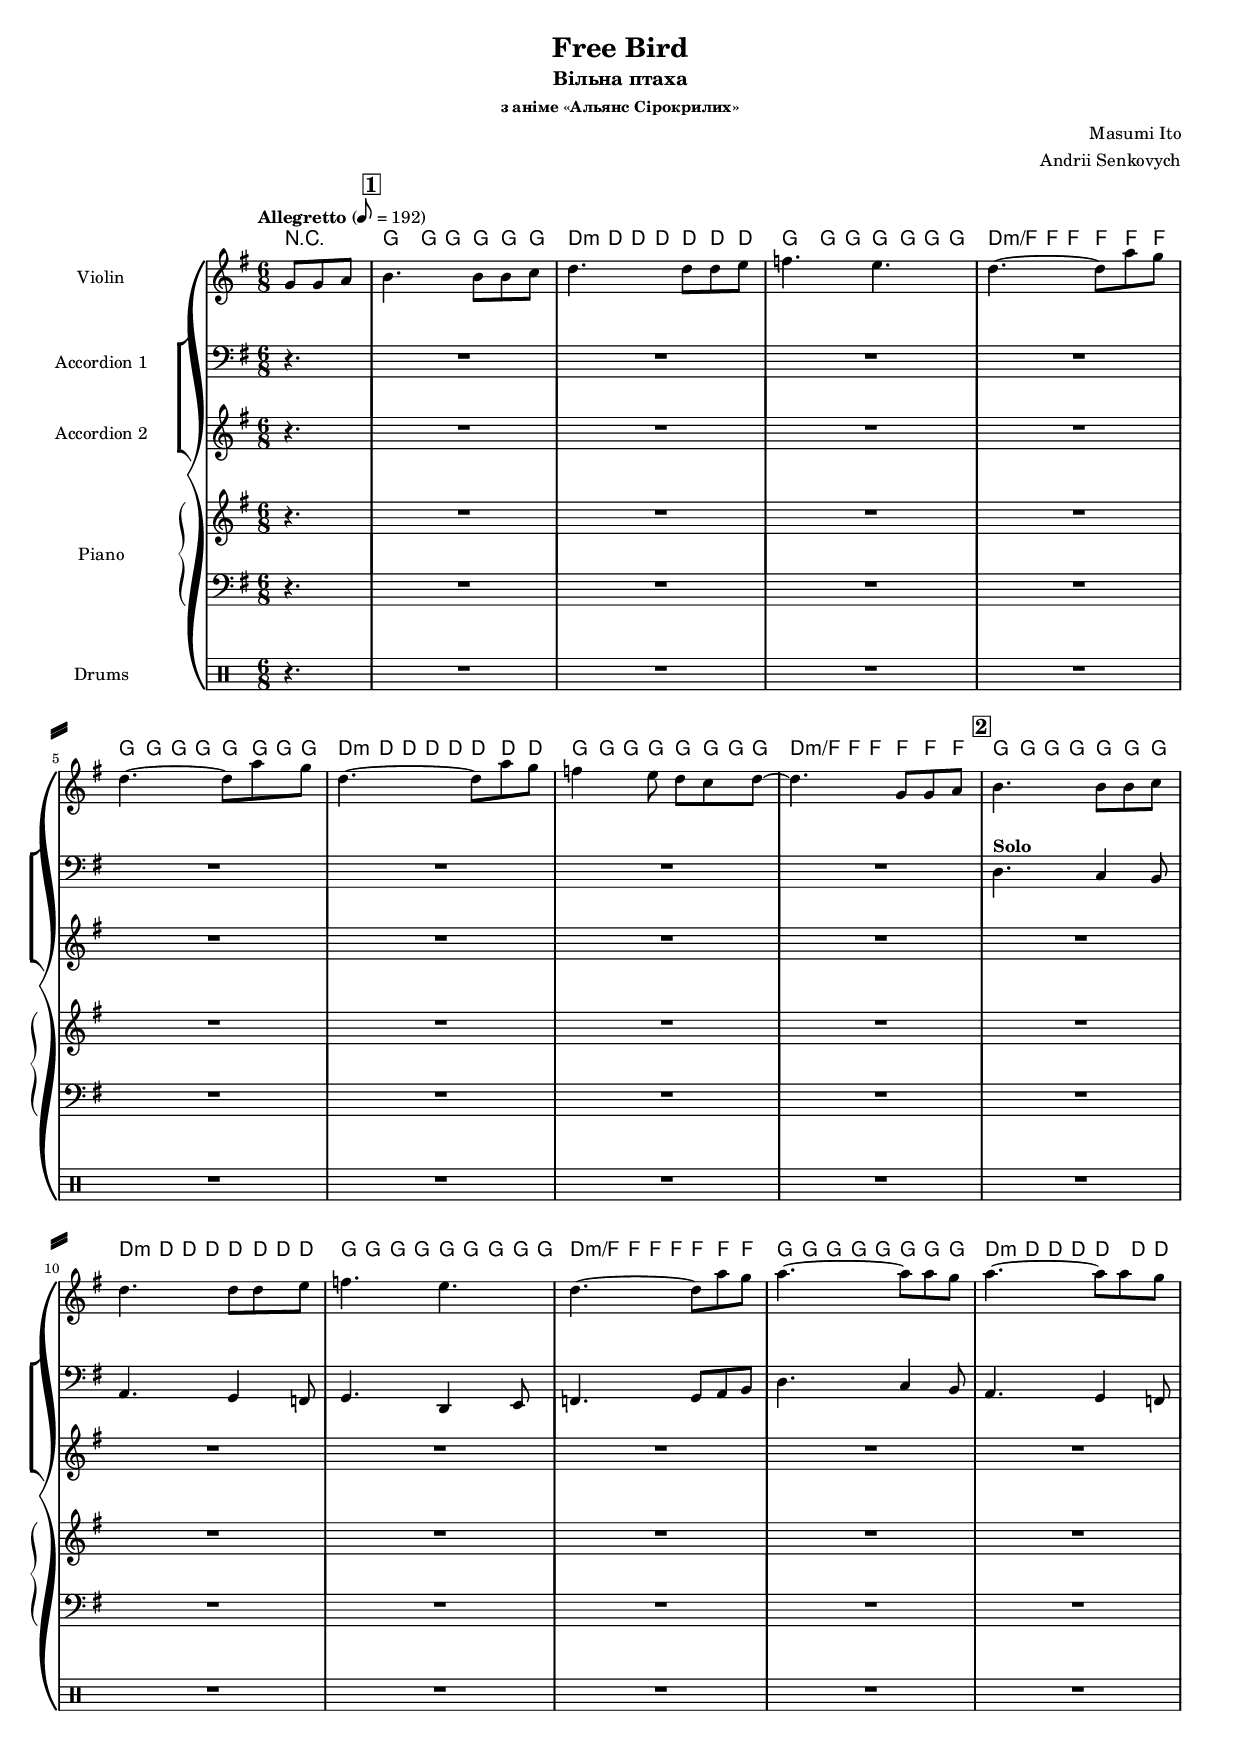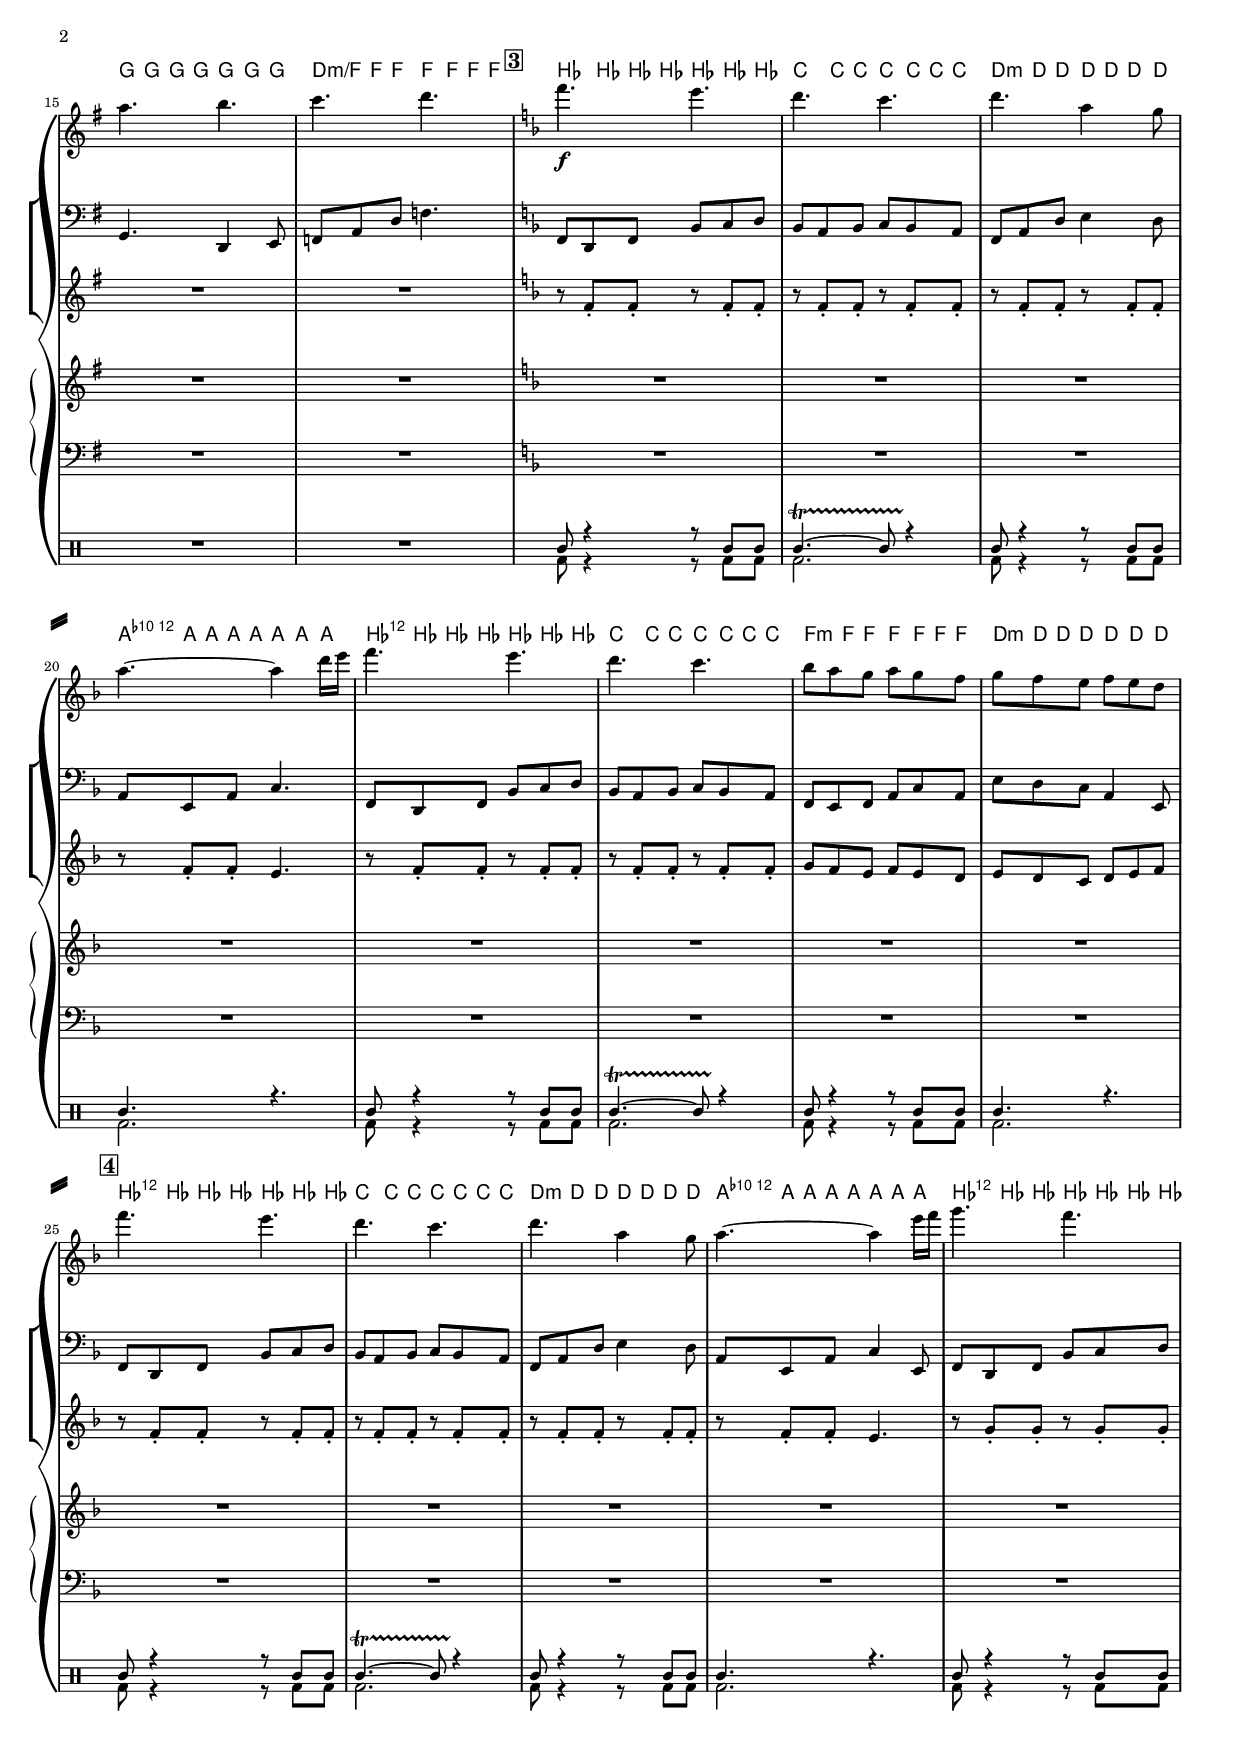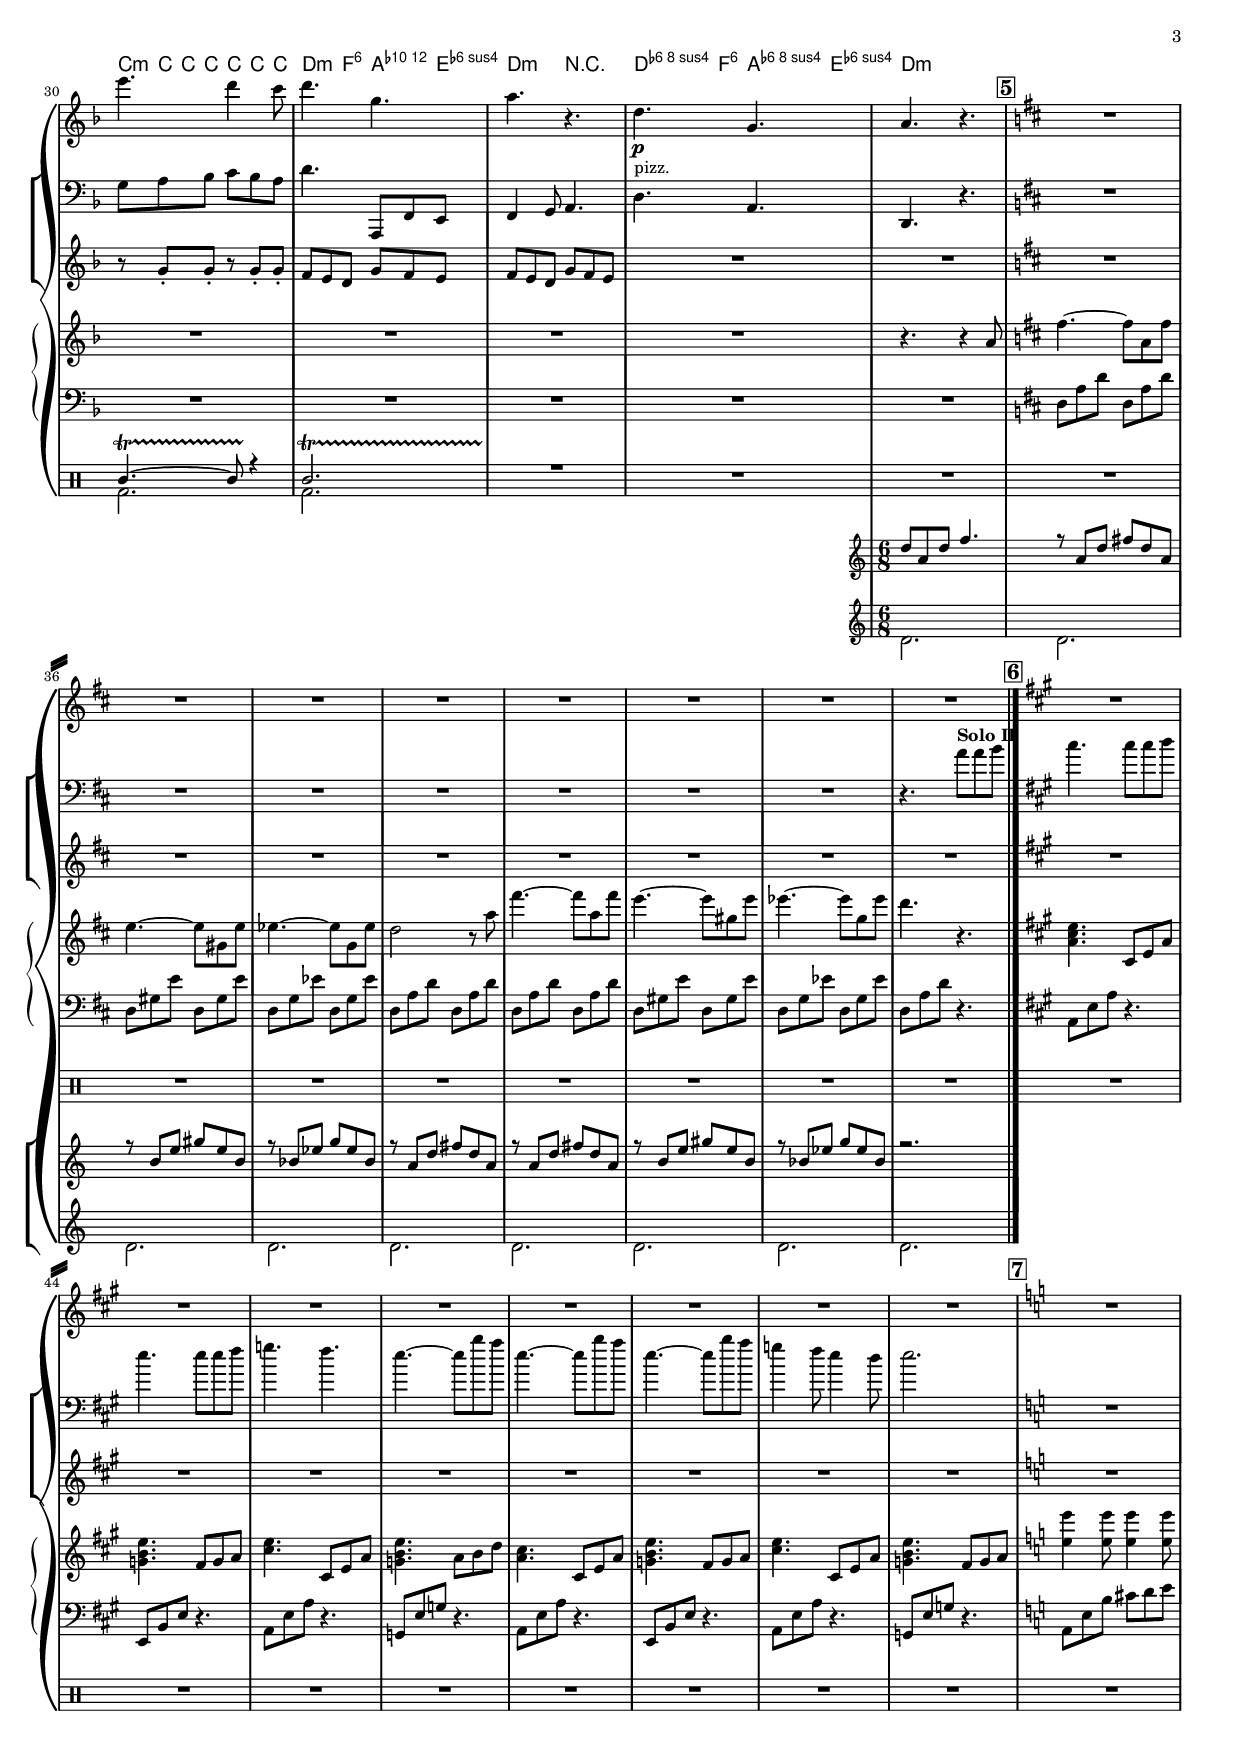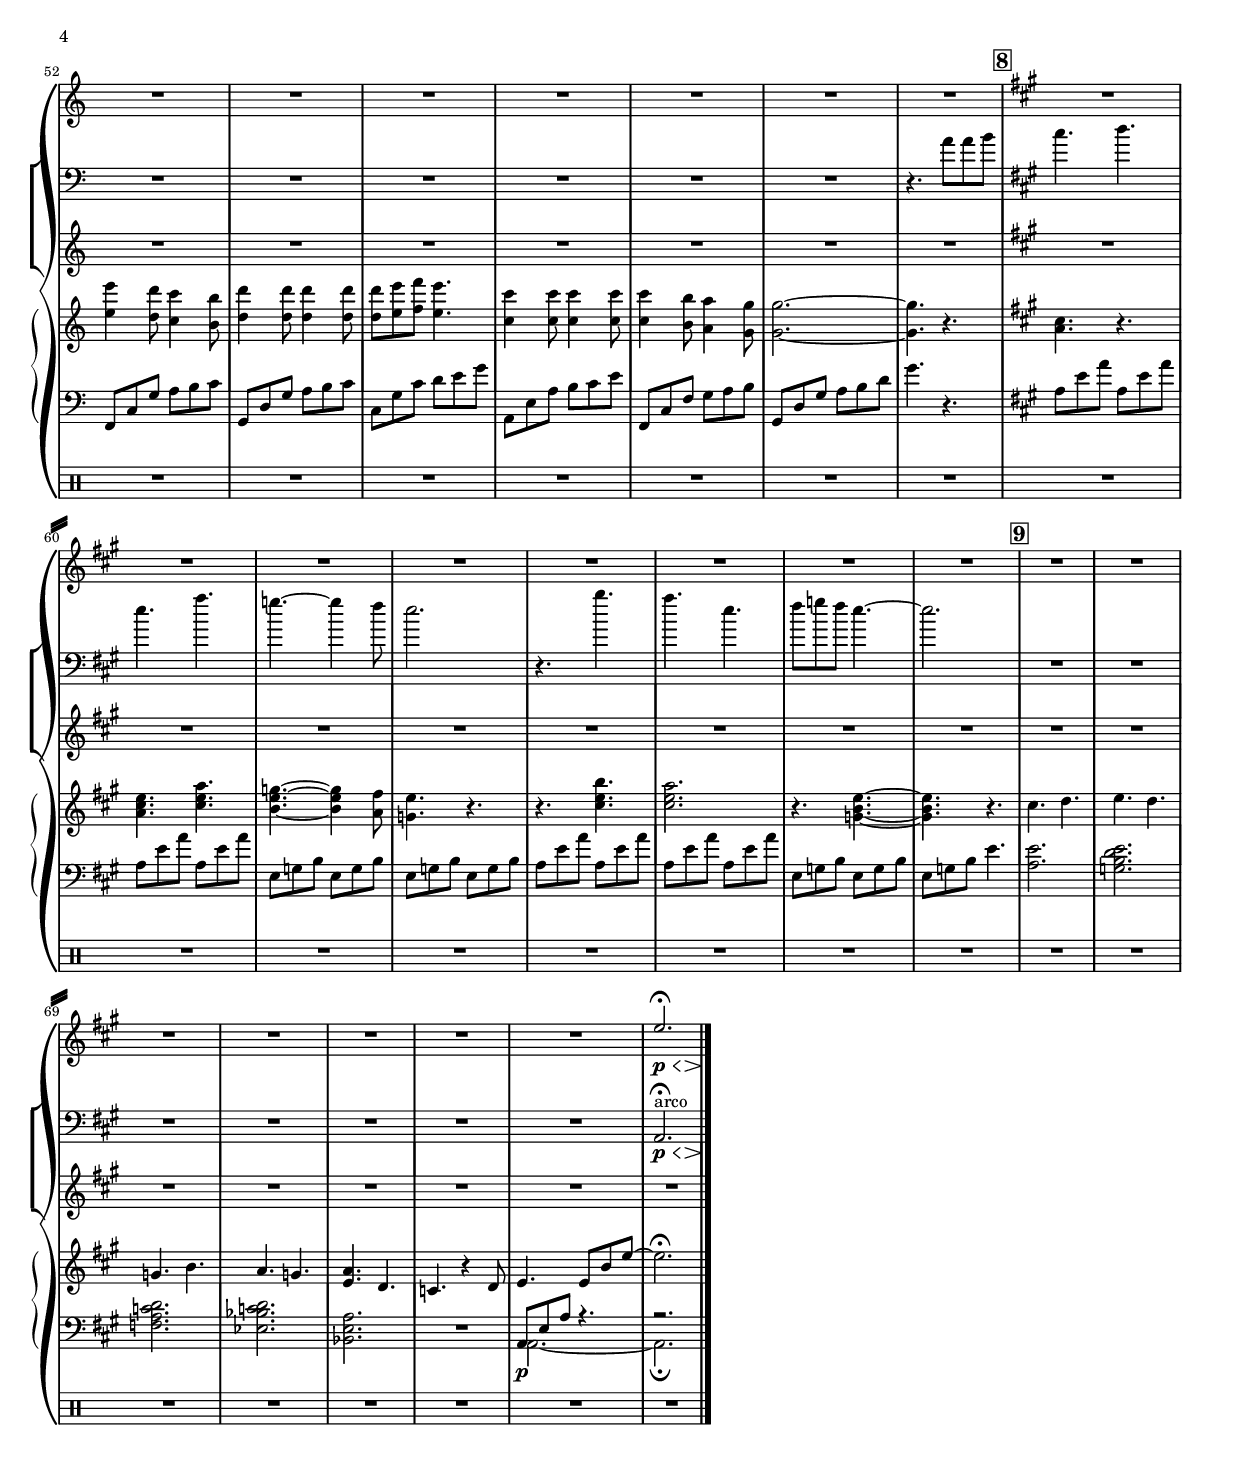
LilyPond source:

\include "src/header.ly"
#(set-global-staff-size 15)

\include "src/settings.ly"
violinOne = \relative c'' {
  \defaultTempo
  \aKey
  \defaultTime
  \clef treble
  \set Score.skipBars = ##t

  \partial 4. g8 g a
  
  \mark \default
  
  h4. h8 h c
  d4. d8 d e
  f4. e4.
  d4.~ d8 a'8 g

  d4.~ d8 a'8 g
  d4.~ d8 a'8 g
  f4 e8 d c d~
  d4. g,8 g a

  \mark \default

  h4. h8 h c
  d4. d8 d e
  f4. e4.
  d4.~ d8 a'8 g

  a4.~ a8 a8 g
  a4.~ a8 a8 g
  a4. h4.
  c4. d4.

  \mark \default
  \bKey

  f4.\f e4.
  d4. c4.
  d4. a4 g8
  a4.~ a4 d16 e

  f4. e4.
  d4. c4.
  b8 a g a g f
  g8 f e f e d

  \mark \default

  f'4. e4.
  d4. c4.
  d4. a4 g8
  a4.~ a4 e'16 f

  g4. f4.
  e4. d4 c8
  d4. g,4.
  a4. r4.

  d,4.\p g,4.
  a4. r4.

  \mark \default
  \cKey

  R2.*8
  
  \mark \default
  \dKey

  R2.*8

  \mark \default
  \eKey

  R2.*8

  \mark \default
  \dKey

  R2.*8

  \mark \default

  R2.*7

  << {e'2.\fermata} \\ { s8\p\< s4 s4\> s8\! } >>

  \bar "|."
}

fluteOne = \relative c'' {
  \defaultTempo
  \aKey
  \defaultTime
  \clef treble
  \set Score.skipBars = ##t

  \partial 4. r4.
  
  \mark \default
  
  R2.*8

  \mark \default

  R2.*8

  \mark \default
  \bKey

  R2.*8
  R2.*8
  R2.*2

  \mark \default
  \cKey

  R2.*7

  r4. a8 a h
  
  \mark \default
  \dKey

  cis4. cis8 cis d
  e4. e8 e fis
  g4. fis4.
  e4.~ e8 h' a

  e4.~ e8 h' a
  e4.~ e8 h' a
  g4 fis8 e4 d8
  e2.

  \mark \default
  \eKey

  R2.*7

  r4. a,8 a h

  \mark \default
  \dKey

  cis4. d4.
  e4. a4.
  g4.~g4 fis8
  e2.

  r4. h'4.
  a4. e4.
  fis8 g fis e4.~
  e2.

  \mark \default

  R2.*8

  \bar "|."
}

celloOne = \relative c {
  \defaultTempo
  \aKey
  \defaultTime
  \clef bass
  \set Score.skipBars = ##t

  \partial 4. r4.

  \mark \default

  R2.*8

  \mark \default

  d4. c4 h8
  a4. g4 f8
  g4. d4 e8
  f4. g8 a h

  d4. c4 h8
  a4. g4 f8
  g4. d4 e8
  f8 a d f4.

  \mark \default
  \bKey

  f,8 d f b c d
  b8 a b c b a
  f8 a d e4 d8 % alternative: f8 a d e c g
  a8 e a c4.

  f,8 d f b c d
  b8 a b c b a
  f8 e f a c a
  e'8 d c a4 e8

  \mark \default

  f8 d f b c d
  b8 a b c b a
  f8 a d e4 d8 % alternative: f8 a d e c g
  a8 e a c4 e,8

  f8 d f b c d
  g8 a b c b a
  d4. a,,8 f' e
  f4 g8 a4.

  d4.^\markup{pizz.} a4.
  d,4. r4.

  \mark \default
  \cKey

  R2.*8
  
  \mark \default
  \dKey

  R2.*8

  \mark \default
  \eKey

  R2.*8

  \mark \default
  \dKey

  R2.*8

  \mark \default

  R2.*7
  << {a'2.^\markup{arco}\fermata} \\ { s8\p\< s4 s4\> s8\! } >>

  \bar "|."
}

accordionOneRight = \partcombine \celloOne \fluteOne


accordionTwoRight = \relative a' {
  \defaultTempo
  \aKey
  \defaultTime

  \partial 4. r4.
  
  \mark \default

  R2.*8

  \mark \default

  R2.*8

  \mark \default
  \bKey

  r8 f8-. f8-. r8 f8-. f8-.
  r8 f8-. f8-. r8 f8-. f8-.
  r8 f8-. f8-. r8 f8-. f8-.
  r8 f8-. f8-. e4.

  r8 f8-. f8-. r8 f8-. f8-.
  r8 f8-. f8-. r8 f8-. f8-.
  g8 f e f e d
  e8 d c d e f

  \mark \default

  r8 f8-. f8-. r8 f8-. f8-.
  r8 f8-. f8-. r8 f8-. f8-.
  r8 f8-. f8-. r8 f8-. f8-.
  r8 f8-. f8-. e4.


  r8 g8-. g8-. r8 g8-. g8-.
  r8 g8-. g8-. r8 g8-. g8-.

  f8 e d g f e
  f8 e d g f e
  
  R2.*2

  \mark \default
  \cKey

  R2.*8
  
  \mark \default
  \dKey

  R2.*8

  \mark \default
  \eKey

  R2.*8

  \mark \default
  \dKey

  R2.*8

  \mark \default

  R2.*8

  \bar "|."
}

accDm = \markup { Dm }
accGm = \markup { Gm } 
accG = \markup { G } 
accB = \markup { B }
accC = \markup { C }
accF = \markup { F }
accA = \markup { A } 

guitarChords = \chordmode {

  r4.
  g2. | d2.:m | g2. | d2.:m/f
  g2. | d2.:m | g2. | d2.:m/f

  \mark \default

  g2. | d2.:m | g2. | d2.:m/f
  g2. | d2.:m | g2. | d2.:m/f

  \mark \default
  \bKey

  b,2. | c2. | d2.:m | a2.:m
  b2. | c2. | f2.:m | d2.:m

  \mark \default

  b2. | c2. | d2.:m | a2.:m
  b2. | c2.:m 
  d4.:m a4.:m | d2.:m
  g4.:m d4.:m | d2.:m

  \mark \default

}

guitar = \relative c'' {
  \defaultTempo
  \aKey
  \defaultTime
  \partial 4. r4.
  
  \mark \default

  g8. g16 g8 g8 g8 g8
  d8 d16 d16 d8 d8 d8 d8
  g8. g16 g8 g8 g16 g16 g8
  f8. f16 f8 f8 f8 f8

  g8 g16 g16 g8 g8 g16 g16 g8
  d8 d16 d16 d16 d16 d8 d8 d8
  g8 g16 g16 g8 g8 g16 g16 g8
  f8. f16 f8 f8 f8 \override NoteHead.style = #'cross f8 \revert NoteHead.style

  \mark \default

  g8 g16 g g8 g g g
  d8. d16 d d d8 d16 d d8
  g8 g16 g g8 g g16 g g g
  f8. f16 f f f8 f f

  g8 g16 g g g g8 g g
  d8. d16 d d d8. d16 d8
  g8 g16 g g8 g g g
  f8. f16 f8 f f16 f f8

  \mark \default

  \bKey

  b,8. b16 b b b8 b b
  c8. c16 c8 c c16 c c8
  d8. d16 d8 d16 d d8 d
  a8 a16 a a a a8 a a

  b8 b16 b b8 b b b
  c8. c16 c8 c c16 c c8
  f8. f16 f8 f f16 f f8
  d8 d16 d d8 d d d

  \mark \default

  b8. b16 b b b8 b b
  c8. c16 c8 c c16 c c8
  d8. d16 d8 d16 d d8 d
  a8 a16 a a a a8 a a

  b8. b16 b8 b b16 b b8
  c8 c16 c c8 c c c
  d4 <f a d>8 a,4 <e' a c>8
  d4. r4.
  d4 <f a d>8 a,4 <e' a c>8
  << {d'8 a d f4.} \\ {d,2.} >>

  \mark \default
  \cKey

  << {
    r8 a' d fis d a
    r8 h e gis e h
    r8 b es g es b
    r8 a d fis d a

    r8 a d fis d a
    r8 h e gis e h
    r8 b es g es b
    r2.
    
  } \\ {
    
    d,2. d2. d2. d2.
    d2. d2. d2. d2.} 
  >>
  
  \bar "|."
}

pianoRight = \relative c'' {
  \defaultTempo
  \aKey
  \defaultTime

  \partial 4. r4.
  
  \mark \default

  R2.*8

  \mark \default

  R2.*8

  \mark \default
  \bKey

  R2.*8

  \mark \default

  R2.*9

  r4. r4 a8

  \mark \default
  \cKey
  
  fis'4.~ fis8 a, fis'
  e4.~ e8 gis,8 e'
  es4.~ es8 g, es'
  d2 r8 a'
  fis'4.~ fis8 a, fis'
  e4.~ e8 gis,8 e'
  es4.~ es8 g, es'
  d4. r4.

  \mark \default
  \dKey

  <a, cis e>4. cis,8 e a
  <g h e>4. fis8 g a
  <cis e>4. cis,8 e a
  <g h e>4. a8 h d

  <a cis>4. cis,8 e a
  <g h e>4. fis8 g a
  <cis e>4. cis,8 e a
  <g h e>4. fis8 g a

  \mark \default
  \eKey

  <e' e'>4 <e e'>8 <e e'>4 <e e'>8
  <e e'>4 <d d'>8 <c c'>4 <h h'>8
  <d d'>4 <d d'>8 <d d'>4 <d d'>8
  <d d'>8 <e e'> <f f'> <e e'>4.

  <c c'>4 <c c'>8 <c c'>4 <c c'>8
  <c c'>4 <h h'>8 <a a'>4 <g g'>8
  <g g'>2.~
  <g g'>4. r4.

  \mark \default
  \dKey

  <a cis>4. r4.
  <a cis e>4. <cis e a>4.
  <h e g>4.~ <h e g>4 <a fis'>8
  <g e'>4. r4.

  r4. <cis e h'>4.
  <cis e a>2.
  r4. <g h e>4.~
  <g h e>4. r4.

  \mark \default

  cis4. d
  e4. d
  g,4. h
  a4. g
  <e a>4. d4.
  c4. r4 d8
  e4. e8 h' e~
  e2.\fermata

  \bar "|."
}


pianoLeft = \relative c {
  \clef bass
  \defaultTempo
  \aKey
  \defaultTime

  \partial 4. r4.
  
  \mark \default

  R2.*8

  \mark \default

  R2.*8

  \mark \default
  \bKey

  R2.*8

  \mark \default

  R2.*10

  \mark \default
  \cKey
  
  d8 a' d d, a' d
  d,8 gis e' d, gis e'
  d,8 g es' d, g es'
  d,8 a' d d, a' d

  d,8 a' d d, a' d
  d,8 gis e' d, gis e'
  d,8 g es' d, g es'
  d,8 a' d r4.

  \mark \default
  \dKey

  a,8 e' a r4.
  e,8 h' e r4.
  a,8 e' a r4.
  g,8 e' g r4.

  a,8 e' a r4.
  e,8 h' e r4.
  a,8 e' a r4.
  g,8 e' g r4.

  \mark \default
  \eKey

  a,8 e' h' cis d e
  f,,8 c' g' a h c
  g,8 d' g a h c
  c,8 g' c d e g

  a,,8 e' a h c e
  f,,8 c' f g a h
  g,8 d' g a h d 
  g4. r4.

  \mark \default
  \dKey

  a,8 e' a a, e' a
  a,8 e' a a, e' a
  e,8 g h e, g h
  e,8 g h e, g h

  a8 e' a a, e' a
  a,8 e' a a, e' a
  e,8 g h e, g h
  e,8 g h e4.

  \mark \default

  <a, e'>2.
  <g h d e>2.
  <f a c d>2.
  <es b' c d>2.
  <b e a>2.

  R2.

  << { a8\p e' a r4. r2.} \\ {a,2.~ a2.\fermata} >>

  \bar "|."
}

tambourine = \drummode {
  \defaultTempo
  \defaultTime
  \partial 4. r4.

  \mark \default
  
  R2.*8

  \mark \default

  R2.*8

  \mark \default

  << {
    tamb8 r4 r8 tamb tamb
    tamb4.~ \startTrillSpan tamb8 r4\stopTrillSpan
    tamb8 r4 r8 tamb tamb
    tamb4. r4.

    tamb8 r4 r8 tamb tamb
    tamb4.~ \startTrillSpan tamb8 r4\stopTrillSpan
    tamb8 r4 r8 tamb tamb
    tamb4. r4.
    
    tamb8 r4 r8 tamb tamb
    tamb4.~ \startTrillSpan tamb8 r4\stopTrillSpan
    tamb8 r4 r8 tamb tamb
    tamb4. r4.
    
    tamb8 r4 r8 tamb tamb
    tamb4.~ \startTrillSpan tamb8 r4\stopTrillSpan
    tamb2. \startTrillSpan
    R2.\stopTrillSpan
  } \\ {
    bd8 r4 r8 bd bd
    bd2.
    bd8 r4 r8 bd bd
    bd2.
    
    bd8 r4 r8 bd bd
    bd2.
    bd8 r4 r8 bd bd
    bd2.

    bd8 r4 r8 bd bd
    bd2.
    bd8 r4 r8 bd bd
    
    bd2.
    bd8 r4 r8 bd bd
    bd2.
    bd2.
  } >>

  R2.*2

  \mark \default

  R2.*8

  \mark \default

  R2.*8

  \mark \default

  R2.*8

  \mark \default

  R2.*8

  \mark \default

  R2.*8

  \bar "|."
}


\score {
  \new Score {
    \set Score.markFormatter = #format-mark-box-numbers
    \new GrandStaff <<
      \new StaffGroup <<
        <<
          \new ChordNames { \guitarChords } {
            \set Staff.instrumentName = #"Guitar"
            \set Staff.midiInstrument = "acoustic guitar (nylon)"
            \keepWithTag #'part \guitar
          }
        >>
      >>

      \new StaffGroup <<
        \new Staff <<
          \set Staff.instrumentName = #"Violin"
          \set Staff.midiInstrument = "violin"
          \removeWithTag #'score \violinOne
        >>
      >>

      \new StaffGroup <<
        \new Staff <<
          \set Staff.instrumentName = #"Accordion 1"
          \set Staff.midiInstrument = "accordion"
          \removeWithTag #'part \accordionOneRight
        >>
        \new Staff <<
          \set Staff.instrumentName = #"Accordion 2"
          \set Staff.midiInstrument = "accordion"
          \removeWithTag #'part \accordionTwoRight
        >>
      >>

      \new PianoStaff <<
        \set PianoStaff.instrumentName = #"Piano"
        \set PianoStaff.midiInstrument = "acoustic grand"

        \new Staff <<
          \removeWithTag #'score \pianoRight
        >>
        \new Staff <<
          \removeWithTag #'score \pianoLeft
        >>
      >>

      \new StaffGroup <<
        \new DrumStaff <<
          \set Staff.instrumentName = #"Drums"
          \removeWithTag #'score \tambourine
        >>
      >>
    >>
  }
  \layout {
    \include "src/layout.ly"
  }
  \midi{}
}
\paper {
  system-separator-markup = \slashSeparator
  indent = 25
}
